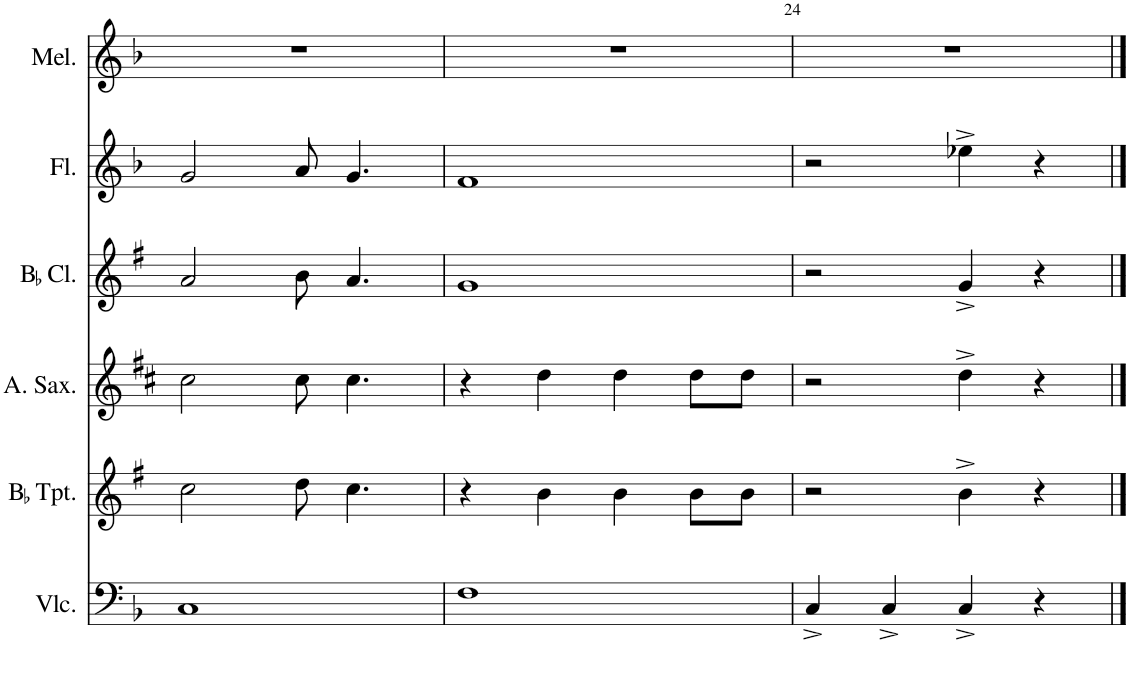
**kern	**kern	**kern	**kern	**kern	**kern
*part6	*part5	*part4	*part3	*part2	*part1
*staff6	*staff5	*staff4	*staff3	*staff2	*staff1
*I"Violoncello	*I"BaccidentalFlat Trumpet	*I"Alto Saxophone	*I"BaccidentalFlat Clarinet	*I"Flute	*I"Melody
*I'Vlc.	*I'BaccidentalFlat Tpt.	*I'A. Sax.	*I'BaccidentalFlat Cl.	*I'Fl.	*I'Mel.
!!LO:PB:g=z
*clefF4	*clefG2	*clefG2	*clefG2	*clefG2	*clefG2
*	*Trd1c2	*Trd5c9	*Trd1c2	*	*
*k[b-]	*k[f#]	*k[f#c#]	*k[f#]	*k[b-]	*k[b-]
*M4/4	*M4/4	*M4/4	*M4/4	*M4/4	*M4/4
=22	=22	=22	=22	=22	=22
1C	2cc\	2cc#\	2a/	2g/	1r
.	8dd\	8cc#\	8b\	8a/	.
.	4.cc\	4.cc#\	4.a/	4.g/	.
=23	=23	=23	=23	=23	=23
1F	4r	4r	1g	1f	1r
.	4b\	4dd\	.	.	.
.	4b\	4dd\	.	.	.
.	8b\L	8dd\L	.	.	.
.	8b\J	8dd\J	.	.	.
=24	=24	=24	=24	=24	=24
4C^/	2r	2r	2r	2r	1r
4C^/	.	.	.	.	.
4C^/	4b^\	4dd^\	4g^/	4ee-X^\	.
4r	4r	4r	4r	4r	.
==	==	==	==	==	==
*-	*-	*-	*-	*-	*-
